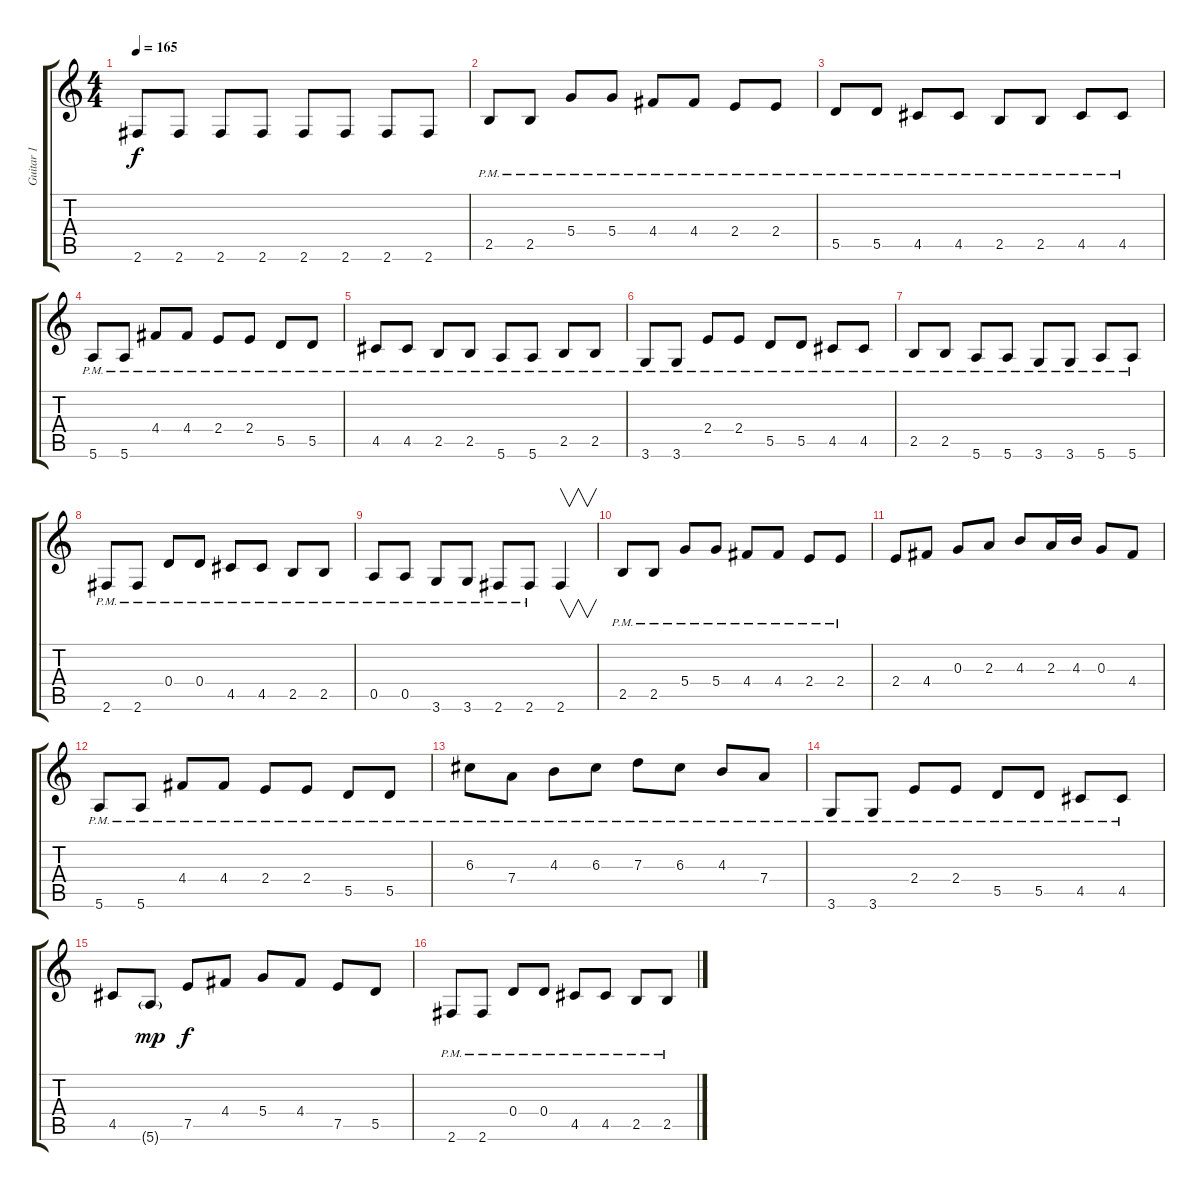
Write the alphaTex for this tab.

\track ("Guitar 1" "Guitar 1") {instrument distortionguitar}
\staff {score tabs}
\tuning (E4 B3 G3 D3 A2 E2) {hide}
\ts (4 4)
\tempo 165
\clef g2
\ks c
2.6.8{dy f} 2.6.8 2.6.8 2.6.8 2.6.8 2.6.8 2.6.8 2.6.8 |
2.5{pm}.8 2.5{pm}.8 5.4{pm}.8 5.4{pm}.8 4.4{pm}.8 4.4{pm}.8 2.4{pm}.8 2.4{pm}.8 |
5.5{pm}.8 5.5{pm}.8 4.5{pm}.8 4.5{pm}.8 2.5{pm}.8 2.5{pm}.8 4.5{pm}.8 4.5{pm}.8 |
5.6{pm}.8 5.6{pm}.8 4.4{pm}.8 4.4{pm}.8 2.4{pm}.8 2.4{pm}.8 5.5{pm}.8 5.5{pm}.8 |
4.5{pm}.8 4.5{pm}.8 2.5{pm}.8 2.5{pm}.8 5.6{pm}.8 5.6{pm}.8 2.5{pm}.8 2.5{pm}.8 |
3.6{pm}.8 3.6{pm}.8 2.4{pm}.8 2.4{pm}.8 5.5{pm}.8 5.5{pm}.8 4.5{pm}.8 4.5{pm}.8 |
2.5{pm}.8 2.5{pm}.8 5.6{pm}.8 5.6{pm}.8 3.6{pm}.8 3.6{pm}.8 5.6{pm}.8 5.6{pm}.8 |
2.6{pm}.8 2.6{pm}.8 0.4{pm}.8 0.4{pm}.8 4.5{pm}.8 4.5{pm}.8 2.5{pm}.8 2.5{pm}.8 |
0.5{pm}.8 0.5{pm}.8 3.6{pm}.8 3.6{pm}.8 2.6{pm}.8 2.6{pm}.8 2.6.4{v} |
2.5{pm}.8 2.5{pm}.8 5.4{pm}.8 5.4{pm}.8 4.4{pm}.8 4.4{pm}.8 2.4{pm}.8 2.4{pm}.8 |
2.4.8 4.4.8 0.3.8 2.3.8 4.3.8 2.3.16 4.3.16 0.3.8 4.4.8 |
5.6{pm}.8 5.6{pm}.8 4.4{pm}.8 4.4{pm}.8 2.4{pm}.8 2.4{pm}.8 5.5{pm}.8 5.5{pm}.8 |
6.3{pm}.8 7.4{pm}.8 4.3{pm}.8 6.3{pm}.8 7.3{pm}.8 6.3{pm}.8 4.3{pm}.8 7.4{pm}.8 |
3.6{pm}.8 3.6{pm}.8 2.4{pm}.8 2.4{pm}.8 5.5{pm}.8 5.5{pm}.8 4.5{pm}.8 4.5{pm}.8 |
4.5.8 5.6{g}.8{dy mp} 7.5.8{dy f} 4.4.8 5.4.8 4.4.8 7.5.8 5.5.8 |
2.6{pm}.8 2.6{pm}.8 0.4{pm}.8 0.4{pm}.8 4.5{pm}.8 4.5{pm}.8 2.5{pm}.8 2.5{pm}.8
